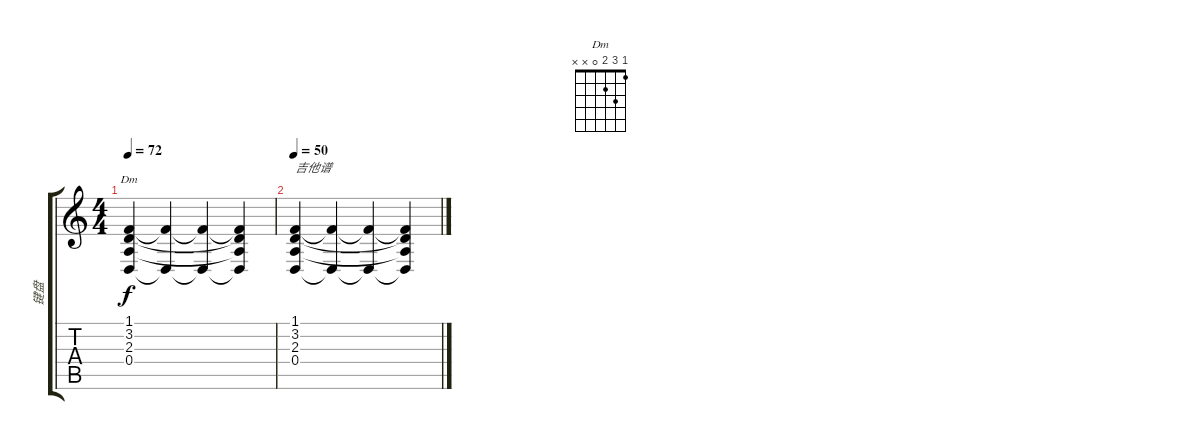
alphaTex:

\track ("键盘" "键盘") {instrument stringensemble1}
\staff {score tabs}
\tuning (E4 B3 G3 D3 A2 E2) {hide}
\chord ("Dm" 1 3 2 0 x x)
\ts (4 4)
\tempo 72
\clef g2
\ks c
(1.1 3.2 2.3 0.4).4{ch "Dm" dy f} (1.1{t} 0.4{t}).4 (1.1{t} 0.4{t}).4 (1.1{t} 3.2{t} 2.3{t} 0.4{t}).4 |
\tempo 50
(1.1 3.2 2.3 0.4).4{txt "吉他谱"} (1.1{t} 0.4{t}).4 (1.1{t} 0.4{t}).4 (1.1{t} 3.2{t} 2.3{t} 0.4{t}).4
